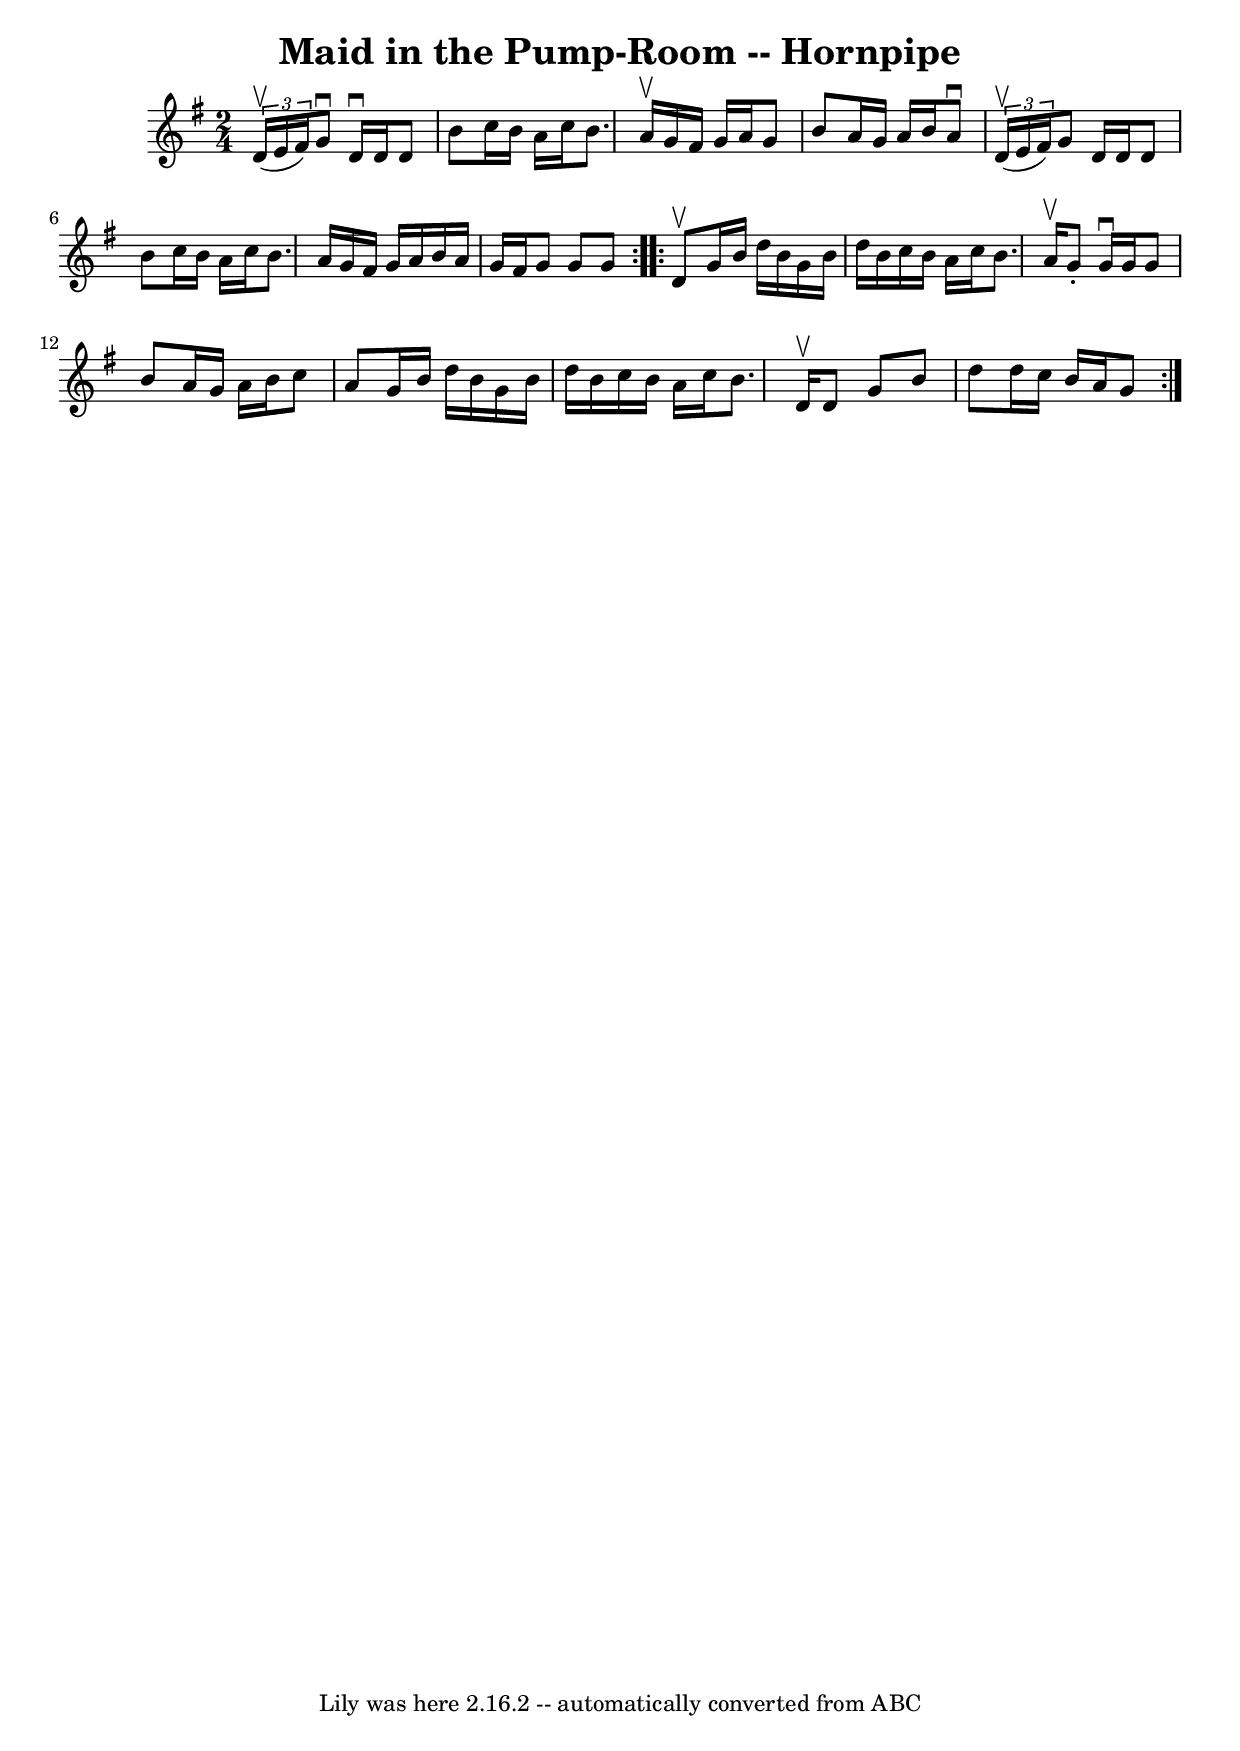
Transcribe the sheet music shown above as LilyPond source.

\version "2.16.2"
\include "Mammoth.ily"
\header {
  %% book = "Cole's 1000 Fiddle Tunes"
  crossRefNumber = "1"
  footnotes = ""
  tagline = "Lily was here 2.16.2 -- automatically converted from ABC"
  title = "Maid in the Pump-Room -- Hornpipe"

}
voicedefault =  {



  \repeat volta 2 {

    \time 2/4 
    \key g \major
    \times 2/3 { d'16 (^\upbow e'16 fis'16)  	       }   |
    g'8^\downbow d'16^\downbow d'16 d'8 b'8  |
         c''16 b'16 a'16 c''16 b'8. a'16^\upbow  |
    g'16         fis'16 g'16 a'16 g'8 b'8   |
    a'16 g'16 a'16 b'16   
    a'8^\downbow   \times 2/3 { d'16 (^\upbow e'16 fis'16)  			      }  |
         g'8 d'16 d'16 d'8 b'8   |
    c''16 b'16 a'16 c''16       b'8. a'16   |
    g'16 fis'16 g'16 a'16 b'16 a'16         g'16 fis'16   |
    g'8 g'8 g'8  
  }     
  \repeat volta 2 {     d'8^\upbow  |
    g'16 b'16 d''16 b'16 g'16 b'16 d''16         b'16   |
    c''16 b'16 a'16 c''16 b'8. a'16^\upbow  |
    g'8-. g'16^\downbow g'16 g'8 b'8  |
    a'16         g'16 a'16 b'16 c''8 a'8   |
    g'16 b'16 d''16 b'16      g'16 b'16 d''16 b'16   |
    c''16 b'16 a'16 c''16         b'8. d'16^\upbow  |
    d'8 g'8 b'8 d''8  |
    d''16    
    c''16 b'16 a'16 g'8  
  }   

}

\score{
  <<

    \context Staff="default"
    {
      \voicedefault 
      
    }

  >>
  \layout {
    
  }
  \midi {
  }

}
